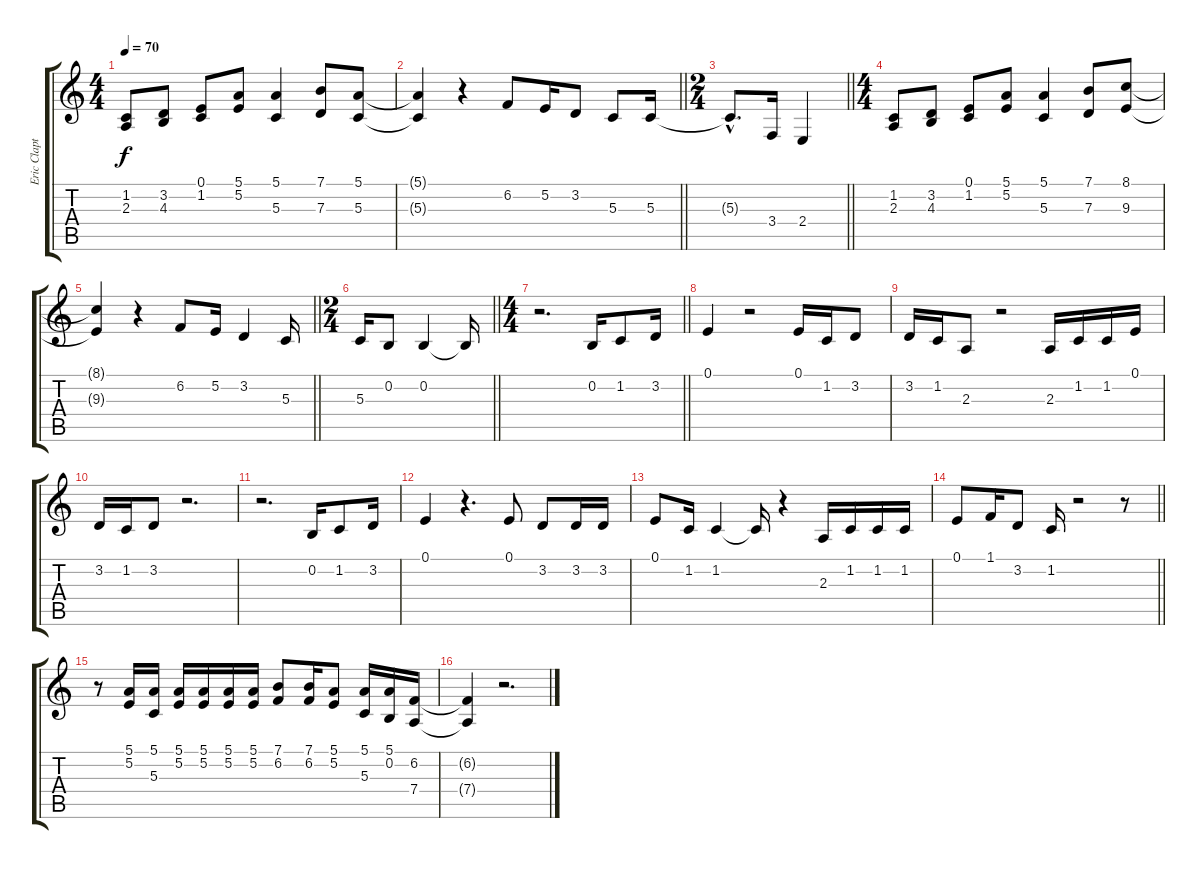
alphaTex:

\track ("Eric Clapton Voice" "Eric Clapt") {instrument altosax}
\staff {score tabs}
\tuning (E4 B3 G3 D3 A2 E2) {hide}
\ts (4 4)
\tempo 70
\clef g2
\ks c
(1.2 2.3).8{dy f} (3.2 4.3).8 (0.1 1.2).8 (5.1 5.2).8 (5.1 5.3).4 (7.1 7.3).8 (5.1 5.3).8 |
\barLineRight lightlight
(5.1{t} 5.3{t}).4 r.4 6.2.8 5.2.16 3.2.8 5.3.8 5.3.16 |
\ts (2 4)
\barLineRight lightlight
5.3{hac t}.8{d} 3.4.16 2.4.4 |
\ts (4 4)
(1.2 2.3).8 (3.2 4.3).8 (0.1 1.2).8 (5.1 5.2).8 (5.1 5.3).4 (7.1 7.3).8 (8.1 9.3).8 |
\barLineRight lightlight
(8.1{t} 9.3{t}).4 r.4 6.2.8 5.2.16 3.2.4 5.3.16 |
\ts (2 4)
\barLineRight lightlight
5.3.16 0.2.8 0.2.4 0.2{t}.16 |
\ts (4 4)
\barLineRight lightlight
r.2{d} 0.2.16 1.2.8 3.2.16 |
0.1.4 r.2 0.1.16 1.2.16 3.2.8 |
3.2.16 1.2.16 2.3.8 r.2 2.3.16 1.2.16 1.2.16 0.1.16 |
3.2.16 1.2.16 3.2.8 r.2{d} |
r.2{d} 0.2.16 1.2.8 3.2.16 |
0.1.4 r.4{d} 0.1.8 3.2.8 3.2.16 3.2.16 |
0.1.8 1.2.16 1.2.4 1.2{t}.16 r.4 2.3.16 1.2.16 1.2.16 1.2.16 |
\barLineRight lightlight
0.1.8 1.1.16 3.2.8 1.2.16 r.2 r.8 |
r.8 (5.1 5.2).16 (5.1 5.3).16 (5.1 5.2).16 (5.1 5.2).16 (5.1 5.2).16 (5.1 5.2).16 (7.1 6.2).8 (7.1 6.2).16 (5.1 5.2).8 (5.1 5.3).16 (5.1 0.2).16 (6.2 7.4).16 |
(6.2{t} 7.4{t}).4 r.2{d}
